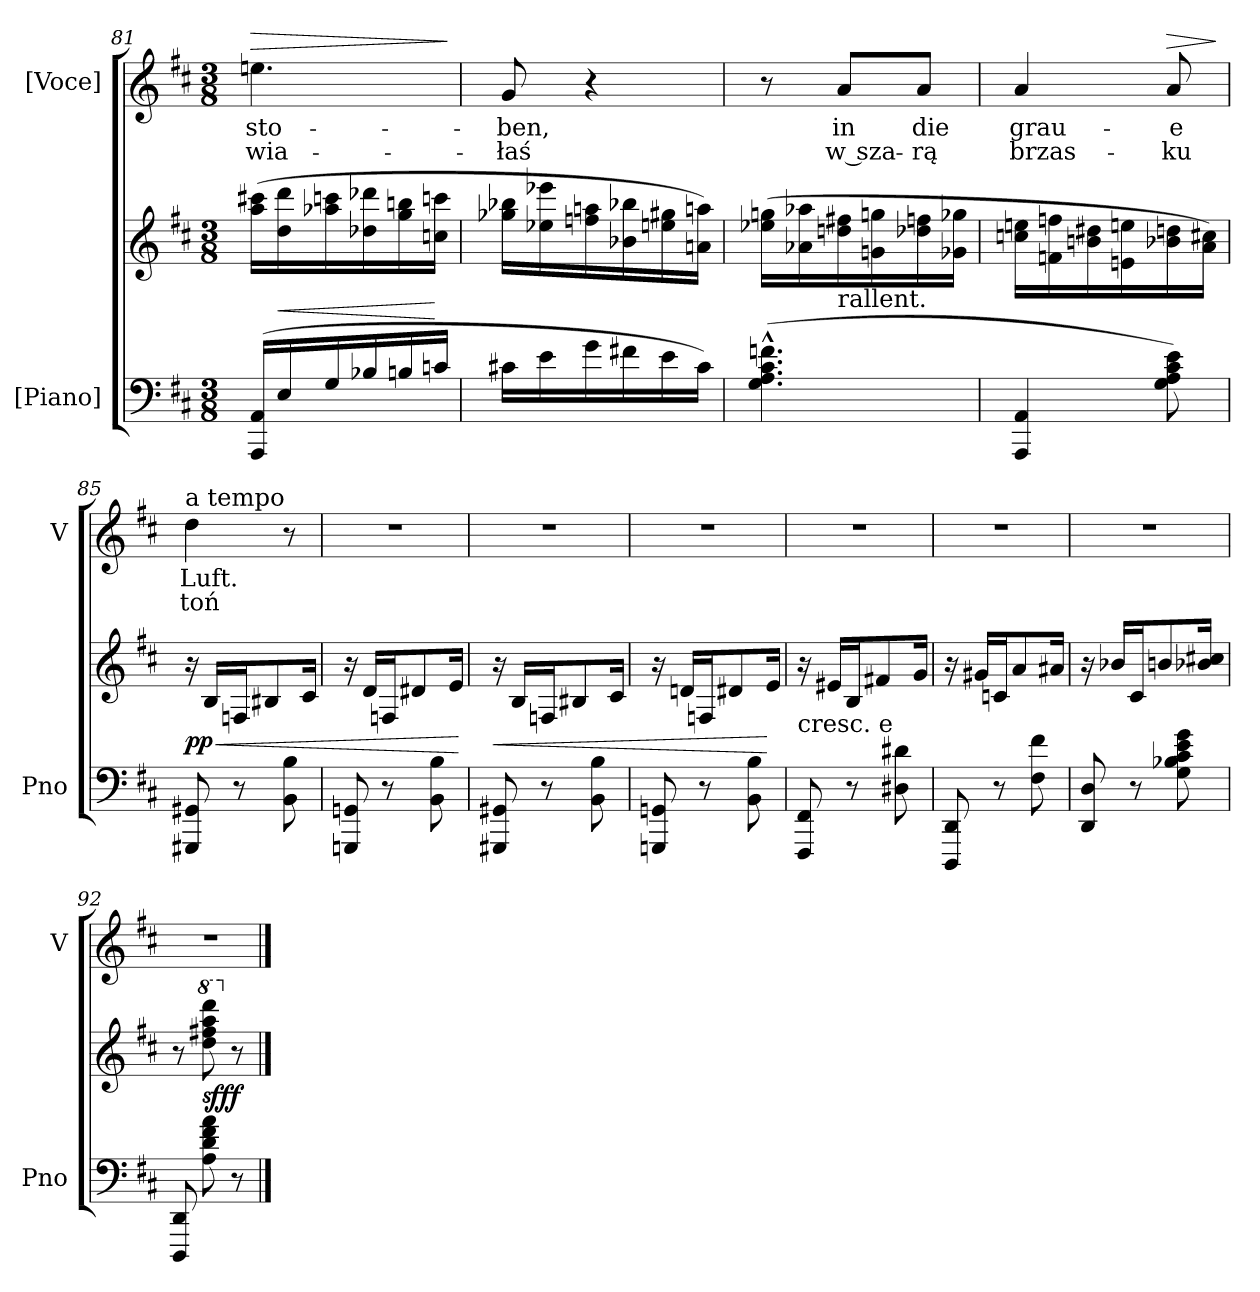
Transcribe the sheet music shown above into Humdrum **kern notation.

**kern	**kern	**dynam	**kern	**text	**text	**dynam
*part2	*part2	*part2	*part1	*part1	*part1	*part1
*staff3	*staff2	*staff2/3	*staff1	*staff1	*staff1	*staff1
*I"[Piano]	*	*	*I"[Voce]	*	*	*
*I'Pno	*	*	*I'V	*	*	*
*clefF4	*clefG2	*	*clefG2	*	*	*
*k[f#c#]	*k[f#c#]	*	*k[f#c#]	*	*	*
*D:	*D:	*	*D:	*	*	*
*M3/8	*M3/8	*	*M3/8	*	*	*
=81	=81	=81	=81	=81	=81	=81
!	!	!	!	!	!	!LO:HP:a
(16AAA/ 16AA/LL	(16aa\ 16ccc#X\LL	.	4.een\	-sto-	-wia-	>
16E/	16dd\ 16ddd\	<	.	.	.	.
16G/	16aa-X\ 16cccn\	.	.	.	.	.
16B-X/	16dd-X\ 16ddd-X\	.	.	.	.	.
16Bn/	16gg\ 16bbn\	.	.	.	.	.
16cn/JJ	16ccn\ 16cccn\JJ	[	.	.	.	.
.	.	.	.	.	.	]
=82	=82	=82	=82	=82	=82	=82
16c#X\LL	16gg-X\ 16bb-X\LL	.	8g/	-ben,	-łaś	.
16e\	16ee-X\ 16eee-X\	.	.	.	.	.
16g\	16ffn\ 16aan\	.	4r	.	.	.
16f#X\	16b-X\ 16bb-X\	.	.	.	.	.
16e\	16een\ 16gg#X\	.	.	.	.	.
16c#\JJ)	16an\ 16aan\JJ)	.	.	.	.	.
=83	=83	=83	=83	=83	=83	=83
(4.G^^\ 4.A^^\ 4.c#^^\ 4.fn^^\	(16ee-X\ 16ggn\LL	.	8r	.	.	.
.	16a-X\ 16aa-X\	.	.	.	.	.
!	!LO:TX:b:t=rallent.	!	!	!	!	!
.	16ddn\ 16ff#X\	.	8a/L	in	w sza-	.
.	16gn\ 16ggn\	.	.	.	.	.
.	16dd-X\ 16ffn\	.	8a/J	die	-rą	.
.	16g-X\ 16gg-X\JJ	.	.	.	.	.
=84	=84	=84	=84	=84	=84	=84
4AAA/ 4AA/	16ccn\ 16een\LL	.	4a/	grau-	brzas-	.
.	16fn\ 16ffn\	.	.	.	.	.
.	16bn\ 16dd#X\	.	.	.	.	.
.	16en\ 16een\	.	.	.	.	.
!	!	!	!	!	!	!LO:HP:a
8G\ 8A\ 8c#\ 8e\)	16b-X\ 16ddn\	.	8a/	-e	-ku	>
.	16a\ 16cc#X\JJ)	.	.	.	.	.
.	.	.	.	.	.	]
=85	=85	=85	=85	=85	=85	=85
!	!	!	!LO:TX:a:t=a tempo	!	!	!
8GGG#X/ 8GG#X/	16r	< pp	4dd\	Luft.	toń	.
.	16B/LL	.	.	.	.	.
8r	16Fn/J	.	.	.	.	.
.	8B#X/	.	.	.	.	.
8BB\ 8B\	.	.	8r	.	.	.
.	16c#/Jk	.	.	.	.	.
=86	=86	=86	=86	=86	=86	=86
8GGGn/ 8GGn/	16r	.	4.r	.	.	.
.	16d/LL	.	.	.	.	.
8r	16Fn/J	.	.	.	.	.
.	8d#X/	.	.	.	.	.
8BB\ 8B\	.	.	.	.	.	.
.	16e/Jk	.	.	.	.	.
.	.	[	.	.	.	.
=87	=87	=87	=87	=87	=87	=87
8GGG#X/ 8GG#X/	16r	<	4.r	.	.	.
.	16B/LL	.	.	.	.	.
8r	16Fn/J	.	.	.	.	.
.	8B#X/	.	.	.	.	.
8BB\ 8B\	.	.	.	.	.	.
.	16c#/Jk	.	.	.	.	.
=88	=88	=88	=88	=88	=88	=88
8GGGn/ 8GGn/	16r	.	4.r	.	.	.
.	16dn/LL	.	.	.	.	.
8r	16Fn/J	.	.	.	.	.
.	8d#X/	.	.	.	.	.
8BB\ 8B\	.	.	.	.	.	.
.	16e/Jk	[	.	.	.	.
=89	=89	=89	=89	=89	=89	=89
!	!LO:TX:c:t=cresc. e	!	!	!	!	!
8FFF#/ 8FF#/	16r	.	4.r	.	.	.
.	16e#X/LL	.	.	.	.	.
8r	16B/J	.	.	.	.	.
.	8f#X/	.	.	.	.	.
8D#X\ 8d#X\	.	.	.	.	.	.
.	16g/Jk	.	.	.	.	.
=90	=90	=90	=90	=90	=90	=90
8DDD/ 8DD/	16r	.	4.r	.	.	.
.	16g#X/LL	.	.	.	.	.
8r	16cn/J	.	.	.	.	.
.	8a/	.	.	.	.	.
8F#\ 8f#\	.	.	.	.	.	.
.	16a#X/Jk	.	.	.	.	.
=91	=91	=91	=91	=91	=91	=91
8DD/ 8D/	16r	.	4.r	.	.	.
.	16b-X/LL	.	.	.	.	.
8r	16c#/J	.	.	.	.	.
.	8bn/	.	.	.	.	.
8G\ 8B-X\ 8c#\ 8e\ 8g\	.	.	.	.	.	.
.	16b-X/ 16cc#X/Jk	.	.	.	.	.
=92	=92	=92	=92	=92	=92	=92
8DDD/ 8DD/	8r	.	4.r	.	.	.
*	*8va	*	*	*	*	*
8A\ 8d\ 8f#\ 8a\	8ddd\ 8fff#X\ 8aaa\ 8dddd\	sfff	.	.	.	.
*	*X8va	*	*	*	*	*
8r	8r	.	.	.	.	.
==	==	==	==	==	==	==
*-	*-	*-	*-	*-	*-	*-
